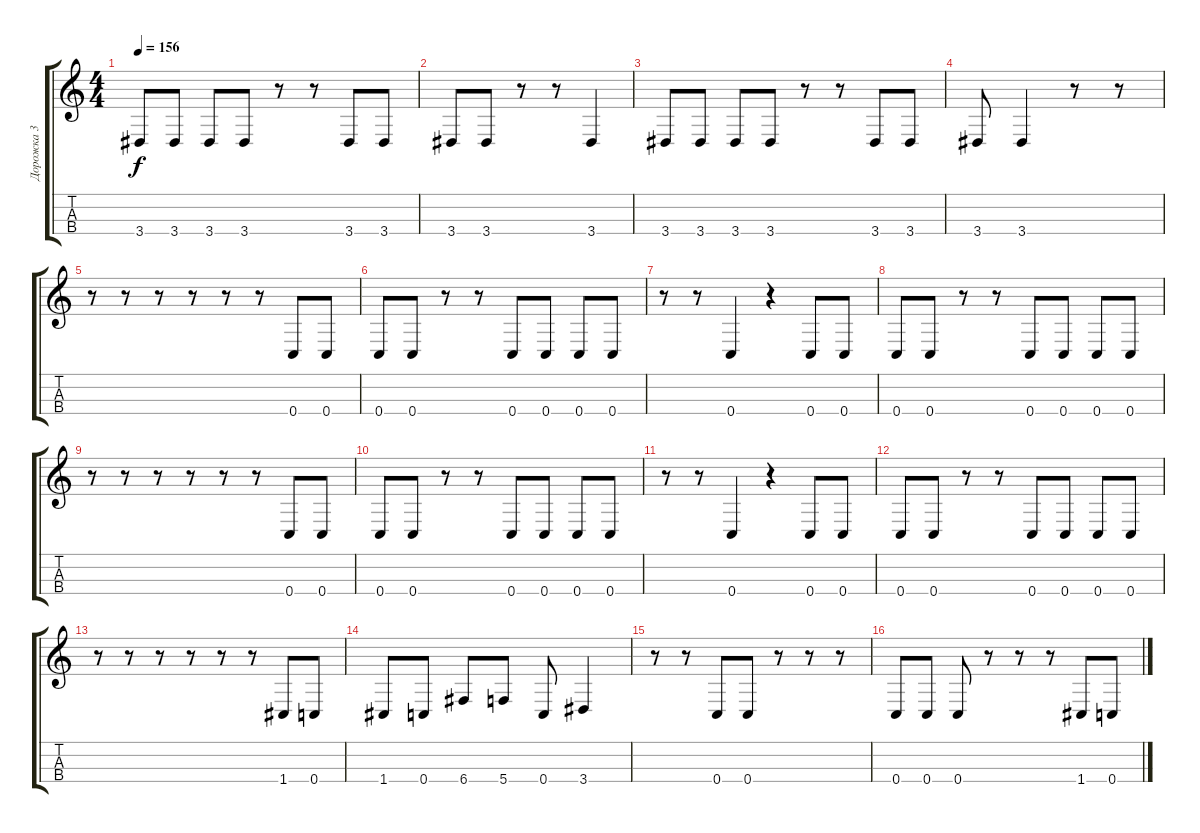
\track ("Дорожка 3" "Дорожка 3") {instrument electricbassfinger}
\staff {score tabs}
\tuning (F3 C3 G2 C2) {hide}
\ts (4 4)
\tempo 156
\clef g2
\ks c
3.4.8{dy f} 3.4.8 3.4.8 3.4.8 r.8 r.8 3.4.8 3.4.8 |
3.4.8 3.4.8 r.8 r.8 3.4.4 |
3.4.8 3.4.8 3.4.8 3.4.8 r.8 r.8 3.4.8 3.4.8 |
3.4.8 3.4.4 r.8 r.8 |
r.8 r.8 r.8 r.8 r.8 r.8 0.4.8 0.4.8 |
0.4.8 0.4.8 r.8 r.8 0.4.8 0.4.8 0.4.8 0.4.8 |
r.8 r.8 0.4.4 r.4 0.4.8 0.4.8 |
0.4.8 0.4.8 r.8 r.8 0.4.8 0.4.8 0.4.8 0.4.8 |
r.8 r.8 r.8 r.8 r.8 r.8 0.4.8 0.4.8 |
0.4.8 0.4.8 r.8 r.8 0.4.8 0.4.8 0.4.8 0.4.8 |
r.8 r.8 0.4.4 r.4 0.4.8 0.4.8 |
0.4.8 0.4.8 r.8 r.8 0.4.8 0.4.8 0.4.8 0.4.8 |
r.8 r.8 r.8 r.8 r.8 r.8 1.4.8 0.4.8 |
1.4.8 0.4.8 6.4.8 5.4.8 0.4.8 3.4.4 |
r.8 r.8 0.4.8 0.4.8 r.8 r.8 r.8 |
0.4.8 0.4.8 0.4.8 r.8 r.8 r.8 1.4.8 0.4.8
